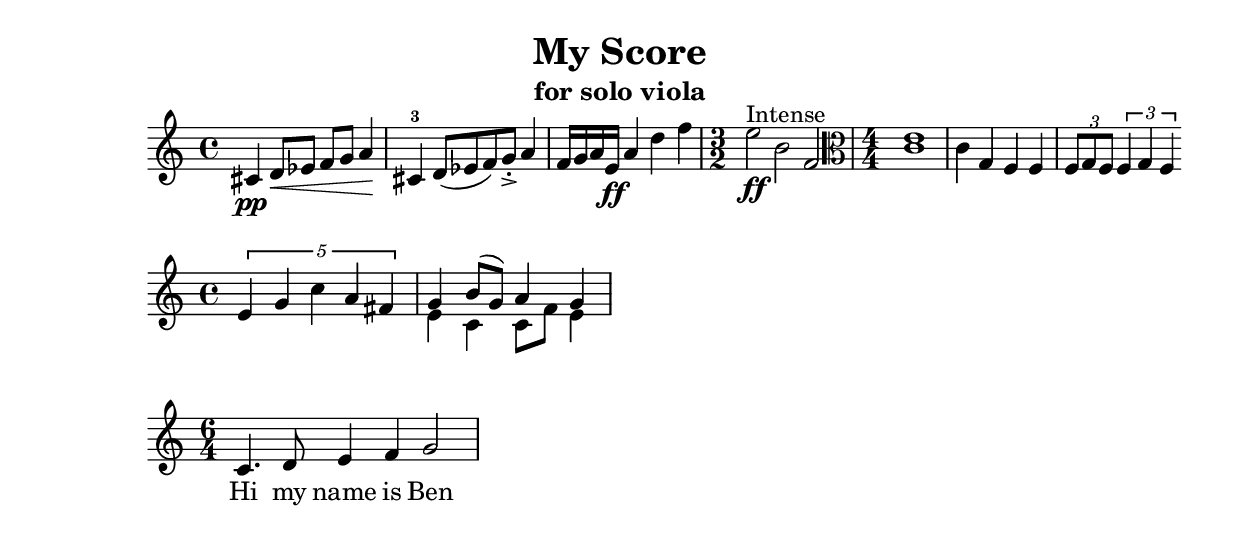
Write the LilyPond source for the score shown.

\version "2.20.0"

% this is my first score

\header {
  title = "My Score"
  subtitle = "for solo viola"
}

% use s/f instead if is/es for sharp/flat
\language "english"

ives = { c4 g f f }

\relative c'
{
  % crecsendo spanner "\<" (goes to next dynamic or termination "\!" )
  cs4\pp d8\< ef f g a4 \!
  % force bars with "[ ]"
  % stacatto "-."
  % accent "->"
  % add a fingering "-3"
  cs,4-3 d8([ ef f) g-.->] a4
  % add dynamic
  f16 g a e\ff a4 d f
  \time 3/2
  % markup text after "^"
  e2 ^"Intense" \ff b f
  \clef alto
  \numericTimeSignature \time 4/4
  % chord (duration outside of "< >"
  < c e> 1
  \ives | 
  \tuplet 3/2 { f8 g f } \tuplet 3/2 { f4 g f }
 }

% combine voices with angle brackets and separated them using
% 2 backslashes
% << { ... } \\ { ... } >>

\relative c'
{
  \tuplet 5/4 { e4 g c a fs }
       % Voice 1              % Voice 2
  << { g4 b8( g) a4 g } \\ { e4 c c8 f e4 } >> |
}

% use \addlyrics keyword
% use << ... >> to indicate music and lyrics occur at the same time
<<
\relative c'
{ \time 6/4
  c4. d8 e4 f g2 }

\addlyrics { Hi my name is Ben }
>>